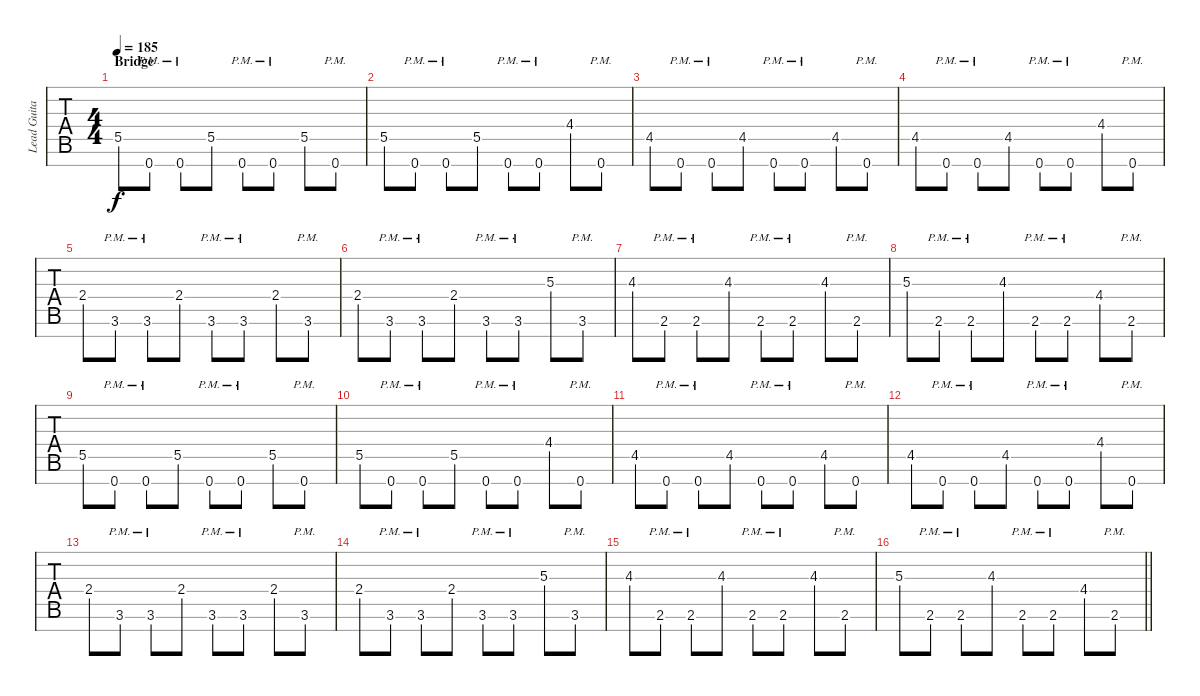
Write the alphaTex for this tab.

\track ("Lead Guitar" "Lead Guita") {instrument distortionguitar}
\staff {tabs}
\tuning (F4 C4 G3 Eb3 Bb2 F2 C2) {hide}
\ts (4 4)
\section ("" "Bridge")
\tempo 185
\clef g2
\ks c
5.5.8{dy f} 0.7{pm}.8 0.7{pm}.8 5.5.8 0.7{pm}.8 0.7{pm}.8 5.5.8 0.7{pm}.8 |
5.5.8 0.7{pm}.8 0.7{pm}.8 5.5.8 0.7{pm}.8 0.7{pm}.8 4.4.8 0.7{pm}.8 |
4.5.8 0.7{pm}.8 0.7{pm}.8 4.5.8 0.7{pm}.8 0.7{pm}.8 4.5.8 0.7{pm}.8 |
4.5.8 0.7{pm}.8 0.7{pm}.8 4.5.8 0.7{pm}.8 0.7{pm}.8 4.4.8 0.7{pm}.8 |
2.4.8 3.6{pm}.8 3.6{pm}.8 2.4.8 3.6{pm}.8 3.6{pm}.8 2.4.8 3.6{pm}.8 |
2.4.8 3.6{pm}.8 3.6{pm}.8 2.4.8 3.6{pm}.8 3.6{pm}.8 5.3.8 3.6{pm}.8 |
4.3.8 2.6{pm}.8 2.6{pm}.8 4.3.8 2.6{pm}.8 2.6{pm}.8 4.3.8 2.6{pm}.8 |
5.3.8 2.6{pm}.8 2.6{pm}.8 4.3.8 2.6{pm}.8 2.6{pm}.8 4.4.8 2.6{pm}.8 |
5.5.8 0.7{pm}.8 0.7{pm}.8 5.5.8 0.7{pm}.8 0.7{pm}.8 5.5.8 0.7{pm}.8 |
5.5.8 0.7{pm}.8 0.7{pm}.8 5.5.8 0.7{pm}.8 0.7{pm}.8 4.4.8 0.7{pm}.8 |
4.5.8 0.7{pm}.8 0.7{pm}.8 4.5.8 0.7{pm}.8 0.7{pm}.8 4.5.8 0.7{pm}.8 |
4.5.8 0.7{pm}.8 0.7{pm}.8 4.5.8 0.7{pm}.8 0.7{pm}.8 4.4.8 0.7{pm}.8 |
2.4.8 3.6{pm}.8 3.6{pm}.8 2.4.8 3.6{pm}.8 3.6{pm}.8 2.4.8 3.6{pm}.8 |
2.4.8 3.6{pm}.8 3.6{pm}.8 2.4.8 3.6{pm}.8 3.6{pm}.8 5.3.8 3.6{pm}.8 |
4.3.8 2.6{pm}.8 2.6{pm}.8 4.3.8 2.6{pm}.8 2.6{pm}.8 4.3.8 2.6{pm}.8 |
\barLineRight lightlight
5.3.8 2.6{pm}.8 2.6{pm}.8 4.3.8 2.6{pm}.8 2.6{pm}.8 4.4.8 2.6{pm}.8
